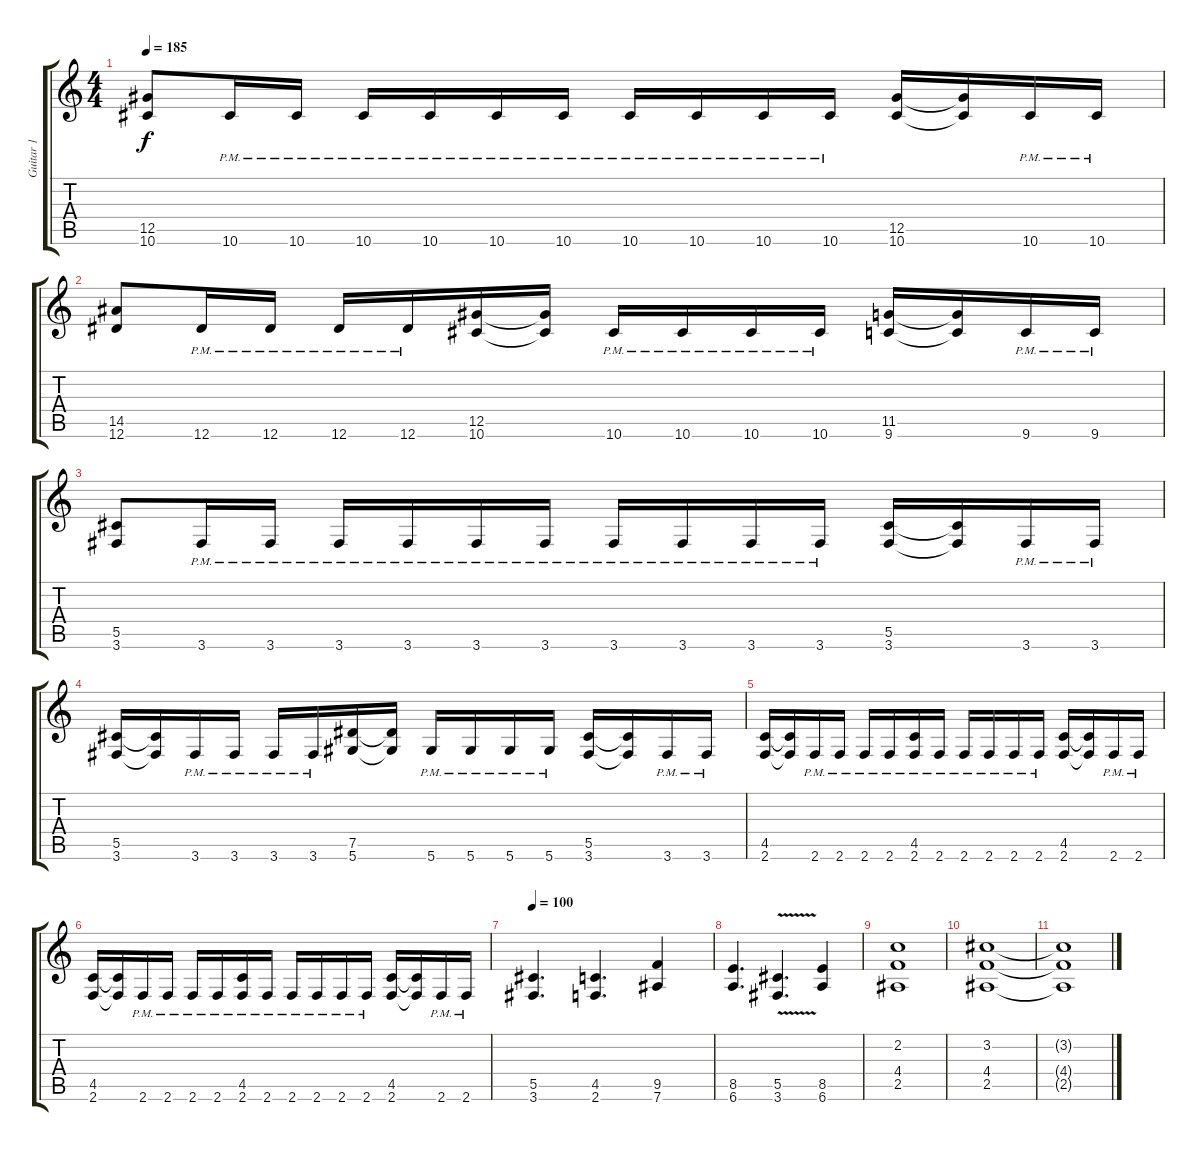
\track ("Guitar 1" "Guitar 1") {instrument distortionguitar}
\staff {score tabs}
\tuning (Eb4 Bb3 Gb3 Db3 Ab2 Eb2) {hide}
\ts (4 4)
\tempo 185
\clef g2
\ks c
(12.5 10.6).8{dy f} 10.6{pm}.16 10.6{pm}.16 10.6{pm}.16 10.6{pm}.16 10.6{pm}.16 10.6{pm}.16 10.6{pm}.16 10.6{pm}.16 10.6{pm}.16 10.6{pm}.16 (12.5 10.6).16 (12.5{t} 10.6{t}).16 10.6{pm}.16 10.6{pm}.16 |
(14.5 12.6).8 12.6{pm}.16 12.6{pm}.16 12.6{pm}.16 12.6{pm}.16 (12.5 10.6).16 (12.5{t} 10.6{t}).16 10.6{pm}.16 10.6{pm}.16 10.6{pm}.16 10.6{pm}.16 (11.5 9.6).16 (11.5{t} 9.6{t}).16 9.6{pm}.16 9.6{pm}.16 |
(5.5 3.6).8 3.6{pm}.16 3.6{pm}.16 3.6{pm}.16 3.6{pm}.16 3.6{pm}.16 3.6{pm}.16 3.6{pm}.16 3.6{pm}.16 3.6{pm}.16 3.6{pm}.16 (5.5 3.6).16 (5.5{t} 3.6{t}).16 3.6{pm}.16 3.6{pm}.16 |
(5.5 3.6).16 (5.5{t} 3.6{t}).16 3.6{pm}.16 3.6{pm}.16 3.6{pm}.16 3.6{pm}.16 (7.5 5.6).16 (7.5{t} 5.6{t}).16 5.6{pm}.16 5.6{pm}.16 5.6{pm}.16 5.6{pm}.16 (5.5 3.6).16 (5.5{t} 3.6{t}).16 3.6{pm}.16 3.6{pm}.16 |
(4.5 2.6).16 (4.5{t} 2.6{t}).16 2.6{pm}.16 2.6{pm}.16 2.6{pm}.16 2.6{pm}.16 (4.5 2.6{pm}).16 2.6{pm}.16 2.6{pm}.16 2.6{pm}.16 2.6{pm}.16 2.6{pm}.16 (4.5 2.6).16 (4.5{t} 2.6{t}).16 2.6{pm}.16 2.6{pm}.16 |
(4.5 2.6).16 (4.5{t} 2.6{t}).16 2.6{pm}.16 2.6{pm}.16 2.6{pm}.16 2.6{pm}.16 (4.5 2.6{pm}).16 2.6{pm}.16 2.6{pm}.16 2.6{pm}.16 2.6{pm}.16 2.6{pm}.16 (4.5 2.6).16 (4.5{t} 2.6{t}).16 2.6{pm}.16 2.6{pm}.16 |
\tempo 100
(5.5 3.6).4{d} (4.5 2.6).4{d} (9.5 7.6).4 |
(8.5 6.6).4{d} (5.5 3.6{v}).4{d} (8.5 6.6).4 |
(2.2 4.4 2.5).1 |
(3.2 4.4 2.5).1{volume 0} |
(3.2{t} 4.4{t} 2.5{t}).1
